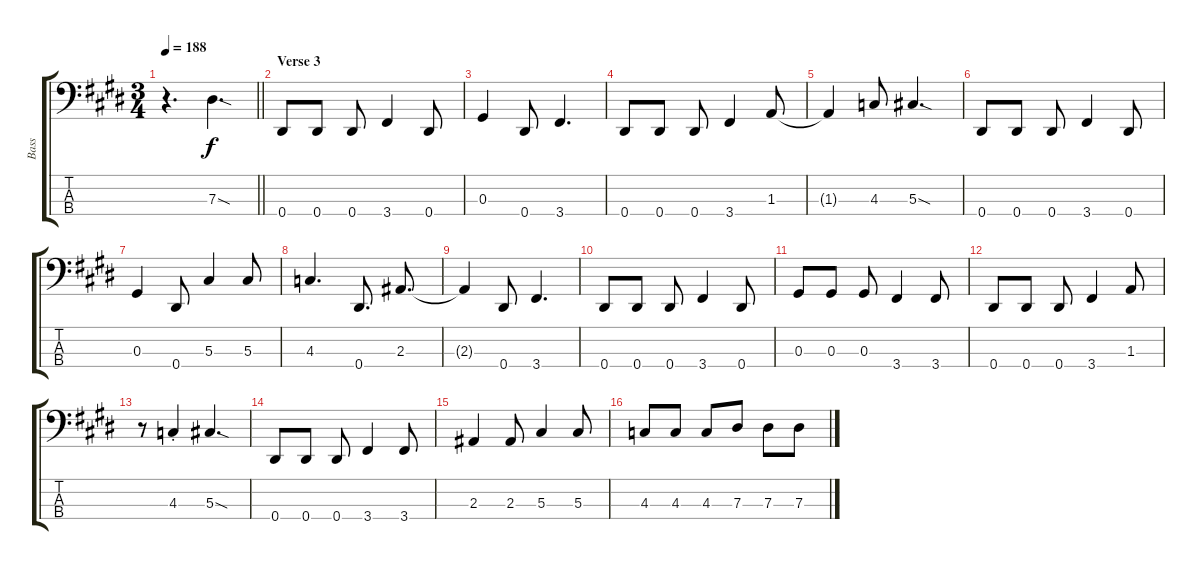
\track ("Bass" "Bass") {instrument electricbassfinger}
\staff {score tabs}
\tuning (Gb2 Db2 Ab1 Eb1) {hide}
\ts (3 4)
\tempo 188
\clef f4
\barLineRight lightlight
\ks e
r.4{d dy f} 7.3{sod}.4{d} |
\section ("" "Verse 3")
0.4.8 0.4.8 0.4.8 3.4.4 0.4.8 |
0.3.4 0.4.8 3.4.4{d} |
0.4.8 0.4.8 0.4.8 3.4.4 1.3.8 |
1.3{t}.4 4.3.8 5.3{sod}.4{d} |
0.4.8 0.4.8 0.4.8 3.4.4 0.4.8 |
0.3.4 0.4.8 5.3.4 5.3.8 |
4.3.4{d} 0.4.8{d} 2.3.8{d} |
2.3{t}.4 0.4.8 3.4.4{d} |
0.4.8 0.4.8 0.4.8 3.4.4 0.4.8 |
0.3.8 0.3.8 0.3.8 3.4.4 3.4.8 |
0.4.8 0.4.8 0.4.8 3.4.4 1.3.8 |
r.8 4.3{st}.4 5.3{sod}.4{d} |
0.4.8 0.4.8 0.4.8 3.4.4 3.4.8 |
2.3.4 2.3.8 5.3.4 5.3.8 |
4.3.8 4.3.8 4.3.8 7.3.8 7.3.8 7.3.8
